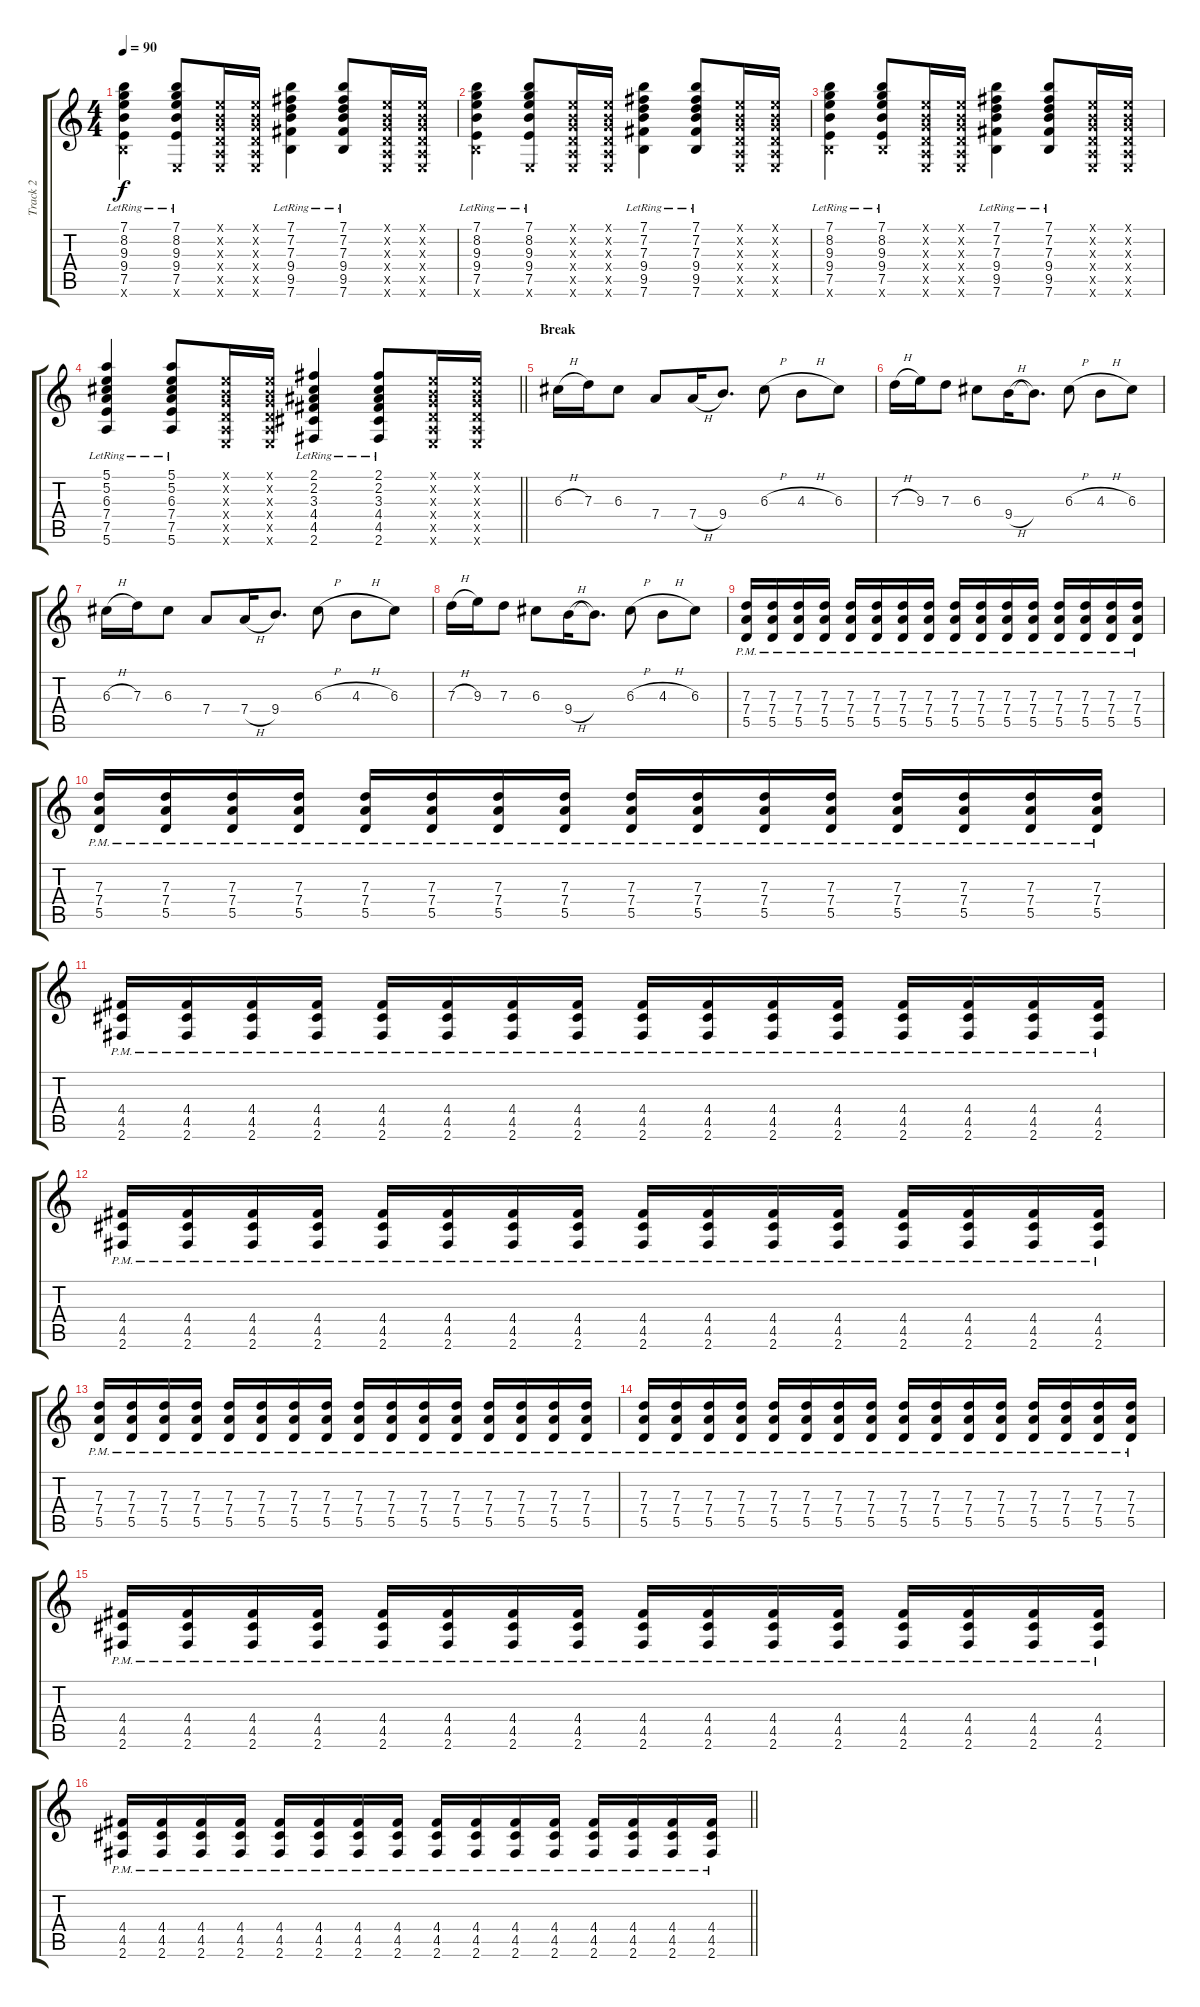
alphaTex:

\track ("Track 2" "Track 2") {instrument electricguitarclean}
\staff {score tabs}
\tuning (E4 B3 G3 D3 A2 E2) {hide}
\ts (4 4)
\tempo 90
\clef g2
\ks c
(7.1{lr} 8.2{lr} 9.3{lr} 9.4{lr} 7.5{lr} 7.6{x}).4{dy f volume 15 instrument electricguitarclean} (7.1{lr} 8.2{lr} 9.3{lr} 9.4{lr} 7.5{lr} 0.6{x}).8 (0.1{x} 0.2{x} 0.3{x} 0.4{x} 0.5{x} 0.6{x}).16{volume 2} (0.1{x} 0.2{x} 0.3{x} 0.4{x} 0.5{x} 0.6{x}).16 (7.1{lr} 7.2{lr} 7.3{lr} 9.4{lr} 9.5{lr} 7.6{lr}).4{volume 15} (7.1{lr} 7.2{lr} 7.3{lr} 9.4{lr} 9.5{lr} 7.6{lr}).8 (0.1{x} 0.2{x} 0.3{x} 0.4{x} 0.5{x} 0.6{x}).16{volume 2} (0.1{x} 0.2{x} 0.3{x} 0.4{x} 0.5{x} 0.6{x}).16 |
(7.1{lr} 8.2{lr} 9.3{lr} 9.4{lr} 7.5{lr} 7.6{x}).4{volume 15 instrument electricguitarclean} (7.1{lr} 8.2{lr} 9.3{lr} 9.4{lr} 7.5{lr} 0.6{x}).8 (0.1{x} 0.2{x} 0.3{x} 0.4{x} 0.5{x} 0.6{x}).16{volume 2} (0.1{x} 0.2{x} 0.3{x} 0.4{x} 0.5{x} 0.6{x}).16 (7.1{lr} 7.2{lr} 7.3{lr} 9.4{lr} 9.5{lr} 7.6{lr}).4{volume 15} (7.1{lr} 7.2{lr} 7.3{lr} 9.4{lr} 9.5{lr} 7.6{lr}).8 (0.1{x} 0.2{x} 0.3{x} 0.4{x} 0.5{x} 0.6{x}).16{volume 2} (0.1{x} 0.2{x} 0.3{x} 0.4{x} 0.5{x} 0.6{x}).16 |
(7.1{lr} 8.2{lr} 9.3{lr} 9.4{lr} 7.5{lr} 7.6{x}).4{volume 15 instrument electricguitarclean} (7.1{lr} 8.2{lr} 9.3{lr} 9.4{lr} 7.5{lr} 7.6{x}).8 (0.1{x} 0.2{x} 0.3{x} 0.4{x} 0.5{x} 0.6{x}).16{volume 2} (0.1{x} 0.2{x} 0.3{x} 0.4{x} 0.5{x} 0.6{x}).16 (7.1{lr} 7.2{lr} 7.3{lr} 9.4{lr} 9.5{lr} 7.6{lr}).4{volume 15} (7.1{lr} 7.2{lr} 7.3{lr} 9.4{lr} 9.5{lr} 7.6{lr}).8 (0.1{x} 0.2{x} 0.3{x} 0.4{x} 0.5{x} 0.6{x}).16{volume 2} (0.1{x} 0.2{x} 0.3{x} 0.4{x} 0.5{x} 0.6{x}).16 |
\barLineRight lightlight
(5.1{lr} 5.2{lr} 6.3{lr} 7.4{lr} 7.5{lr} 5.6{lr}).4{volume 15} (5.1{lr} 5.2{lr} 6.3{lr} 7.4{lr} 7.5{lr} 5.6{lr}).8 (0.1{x} 0.2{x} 0.3{x} 0.4{x} 0.5{x} 0.6{x}).16{volume 2} (0.1{x} 0.2{x} 0.3{x} 0.4{x} 0.5{x} 0.6{x}).16 (2.1{lr} 2.2{lr} 3.3{lr} 4.4{lr} 4.5{lr} 2.6{lr}).4{volume 15} (2.1{lr} 2.2{lr} 3.3{lr} 4.4{lr} 4.5{lr} 2.6{lr}).8 (0.1{x} 0.2{x} 0.3{x} 0.4{x} 0.5{x} 0.6{x}).16{volume 2} (0.1{x} 0.2{x} 0.3{x} 0.4{x} 0.5{x} 0.6{x}).16 |
\section ("" "Break")
6.3{h}.16{volume 15 instrument distortionguitar} 7.3.16 6.3.8 7.4.8 7.4{h}.16 9.4.8{d} 6.3{h}.8 4.3{h}.8 6.3.8 |
7.3{h}.16 9.3.16 7.3.8 6.3.8 9.4{h}.16 9.4{t}.8{d} 6.3{h}.8 4.3{h}.8 6.3.8 |
6.3{h}.16 7.3.16 6.3.8 7.4.8 7.4{h}.16 9.4.8{d} 6.3{h}.8 4.3{h}.8 6.3.8 |
7.3{h}.16 9.3.16 7.3.8 6.3.8 9.4{h}.16 9.4{t}.8{d} 6.3{h}.8 4.3{h}.8 6.3.8 |
(7.3{pm} 7.4{pm} 5.5{pm}).16{volume 10} (7.3{pm} 7.4{pm} 5.5{pm}).16 (7.3{pm} 7.4{pm} 5.5{pm}).16 (7.3{pm} 7.4{pm} 5.5{pm}).16 (7.3{pm} 7.4{pm} 5.5{pm}).16 (7.3{pm} 7.4{pm} 5.5{pm}).16 (7.3{pm} 7.4{pm} 5.5{pm}).16 (7.3{pm} 7.4{pm} 5.5{pm}).16 (7.3{pm} 7.4{pm} 5.5{pm}).16 (7.3{pm} 7.4{pm} 5.5{pm}).16 (7.3{pm} 7.4{pm} 5.5{pm}).16 (7.3{pm} 7.4{pm} 5.5{pm}).16 (7.3{pm} 7.4{pm} 5.5{pm}).16 (7.3{pm} 7.4{pm} 5.5{pm}).16 (7.3{pm} 7.4{pm} 5.5{pm}).16 (7.3{pm} 7.4{pm} 5.5{pm}).16 |
(7.3{pm} 7.4{pm} 5.5{pm}).16 (7.3{pm} 7.4{pm} 5.5{pm}).16 (7.3{pm} 7.4{pm} 5.5{pm}).16 (7.3{pm} 7.4{pm} 5.5{pm}).16 (7.3{pm} 7.4{pm} 5.5{pm}).16 (7.3{pm} 7.4{pm} 5.5{pm}).16 (7.3{pm} 7.4{pm} 5.5{pm}).16 (7.3{pm} 7.4{pm} 5.5{pm}).16 (7.3{pm} 7.4{pm} 5.5{pm}).16 (7.3{pm} 7.4{pm} 5.5{pm}).16 (7.3{pm} 7.4{pm} 5.5{pm}).16 (7.3{pm} 7.4{pm} 5.5{pm}).16 (7.3{pm} 7.4{pm} 5.5{pm}).16 (7.3{pm} 7.4{pm} 5.5{pm}).16 (7.3{pm} 7.4{pm} 5.5{pm}).16 (7.3{pm} 7.4{pm} 5.5{pm}).16 |
(4.4{pm} 4.5{pm} 2.6{pm}).16 (4.4{pm} 4.5{pm} 2.6{pm}).16 (4.4{pm} 4.5{pm} 2.6{pm}).16 (4.4{pm} 4.5{pm} 2.6{pm}).16 (4.4{pm} 4.5{pm} 2.6{pm}).16 (4.4{pm} 4.5{pm} 2.6{pm}).16 (4.4{pm} 4.5{pm} 2.6{pm}).16 (4.4{pm} 4.5{pm} 2.6{pm}).16 (4.4{pm} 4.5{pm} 2.6{pm}).16 (4.4{pm} 4.5{pm} 2.6{pm}).16 (4.4{pm} 4.5{pm} 2.6{pm}).16 (4.4{pm} 4.5{pm} 2.6{pm}).16 (4.4{pm} 4.5{pm} 2.6{pm}).16 (4.4{pm} 4.5{pm} 2.6{pm}).16 (4.4{pm} 4.5{pm} 2.6{pm}).16 (4.4{pm} 4.5{pm} 2.6{pm}).16 |
(4.4{pm} 4.5{pm} 2.6{pm}).16 (4.4{pm} 4.5{pm} 2.6{pm}).16 (4.4{pm} 4.5{pm} 2.6{pm}).16 (4.4{pm} 4.5{pm} 2.6{pm}).16 (4.4{pm} 4.5{pm} 2.6{pm}).16 (4.4{pm} 4.5{pm} 2.6{pm}).16 (4.4{pm} 4.5{pm} 2.6{pm}).16 (4.4{pm} 4.5{pm} 2.6{pm}).16 (4.4{pm} 4.5{pm} 2.6{pm}).16 (4.4{pm} 4.5{pm} 2.6{pm}).16 (4.4{pm} 4.5{pm} 2.6{pm}).16 (4.4{pm} 4.5{pm} 2.6{pm}).16 (4.4{pm} 4.5{pm} 2.6{pm}).16 (4.4{pm} 4.5{pm} 2.6{pm}).16 (4.4{pm} 4.5{pm} 2.6{pm}).16 (4.4{pm} 4.5{pm} 2.6{pm}).16 |
(7.3{pm} 7.4{pm} 5.5{pm}).16{volume 10} (7.3{pm} 7.4{pm} 5.5{pm}).16 (7.3{pm} 7.4{pm} 5.5{pm}).16 (7.3{pm} 7.4{pm} 5.5{pm}).16 (7.3{pm} 7.4{pm} 5.5{pm}).16 (7.3{pm} 7.4{pm} 5.5{pm}).16 (7.3{pm} 7.4{pm} 5.5{pm}).16 (7.3{pm} 7.4{pm} 5.5{pm}).16 (7.3{pm} 7.4{pm} 5.5{pm}).16 (7.3{pm} 7.4{pm} 5.5{pm}).16 (7.3{pm} 7.4{pm} 5.5{pm}).16 (7.3{pm} 7.4{pm} 5.5{pm}).16 (7.3{pm} 7.4{pm} 5.5{pm}).16 (7.3{pm} 7.4{pm} 5.5{pm}).16 (7.3{pm} 7.4{pm} 5.5{pm}).16 (7.3{pm} 7.4{pm} 5.5{pm}).16 |
(7.3{pm} 7.4{pm} 5.5{pm}).16 (7.3{pm} 7.4{pm} 5.5{pm}).16 (7.3{pm} 7.4{pm} 5.5{pm}).16 (7.3{pm} 7.4{pm} 5.5{pm}).16 (7.3{pm} 7.4{pm} 5.5{pm}).16 (7.3{pm} 7.4{pm} 5.5{pm}).16 (7.3{pm} 7.4{pm} 5.5{pm}).16 (7.3{pm} 7.4{pm} 5.5{pm}).16 (7.3{pm} 7.4{pm} 5.5{pm}).16 (7.3{pm} 7.4{pm} 5.5{pm}).16 (7.3{pm} 7.4{pm} 5.5{pm}).16 (7.3{pm} 7.4{pm} 5.5{pm}).16 (7.3{pm} 7.4{pm} 5.5{pm}).16 (7.3{pm} 7.4{pm} 5.5{pm}).16 (7.3{pm} 7.4{pm} 5.5{pm}).16 (7.3{pm} 7.4{pm} 5.5{pm}).16 |
(4.4{pm} 4.5{pm} 2.6{pm}).16 (4.4{pm} 4.5{pm} 2.6{pm}).16 (4.4{pm} 4.5{pm} 2.6{pm}).16 (4.4{pm} 4.5{pm} 2.6{pm}).16 (4.4{pm} 4.5{pm} 2.6{pm}).16 (4.4{pm} 4.5{pm} 2.6{pm}).16 (4.4{pm} 4.5{pm} 2.6{pm}).16 (4.4{pm} 4.5{pm} 2.6{pm}).16 (4.4{pm} 4.5{pm} 2.6{pm}).16 (4.4{pm} 4.5{pm} 2.6{pm}).16 (4.4{pm} 4.5{pm} 2.6{pm}).16 (4.4{pm} 4.5{pm} 2.6{pm}).16 (4.4{pm} 4.5{pm} 2.6{pm}).16 (4.4{pm} 4.5{pm} 2.6{pm}).16 (4.4{pm} 4.5{pm} 2.6{pm}).16 (4.4{pm} 4.5{pm} 2.6{pm}).16 |
\barLineRight lightlight
(4.4{pm} 4.5{pm} 2.6{pm}).16 (4.4{pm} 4.5{pm} 2.6{pm}).16 (4.4{pm} 4.5{pm} 2.6{pm}).16 (4.4{pm} 4.5{pm} 2.6{pm}).16 (4.4{pm} 4.5{pm} 2.6{pm}).16 (4.4{pm} 4.5{pm} 2.6{pm}).16 (4.4{pm} 4.5{pm} 2.6{pm}).16 (4.4{pm} 4.5{pm} 2.6{pm}).16 (4.4{pm} 4.5{pm} 2.6{pm}).16 (4.4{pm} 4.5{pm} 2.6{pm}).16 (4.4{pm} 4.5{pm} 2.6{pm}).16 (4.4{pm} 4.5{pm} 2.6{pm}).16 (4.4{pm} 4.5{pm} 2.6{pm}).16 (4.4{pm} 4.5{pm} 2.6{pm}).16 (4.4{pm} 4.5{pm} 2.6{pm}).16 (4.4{pm} 4.5{pm} 2.6{pm}).16
